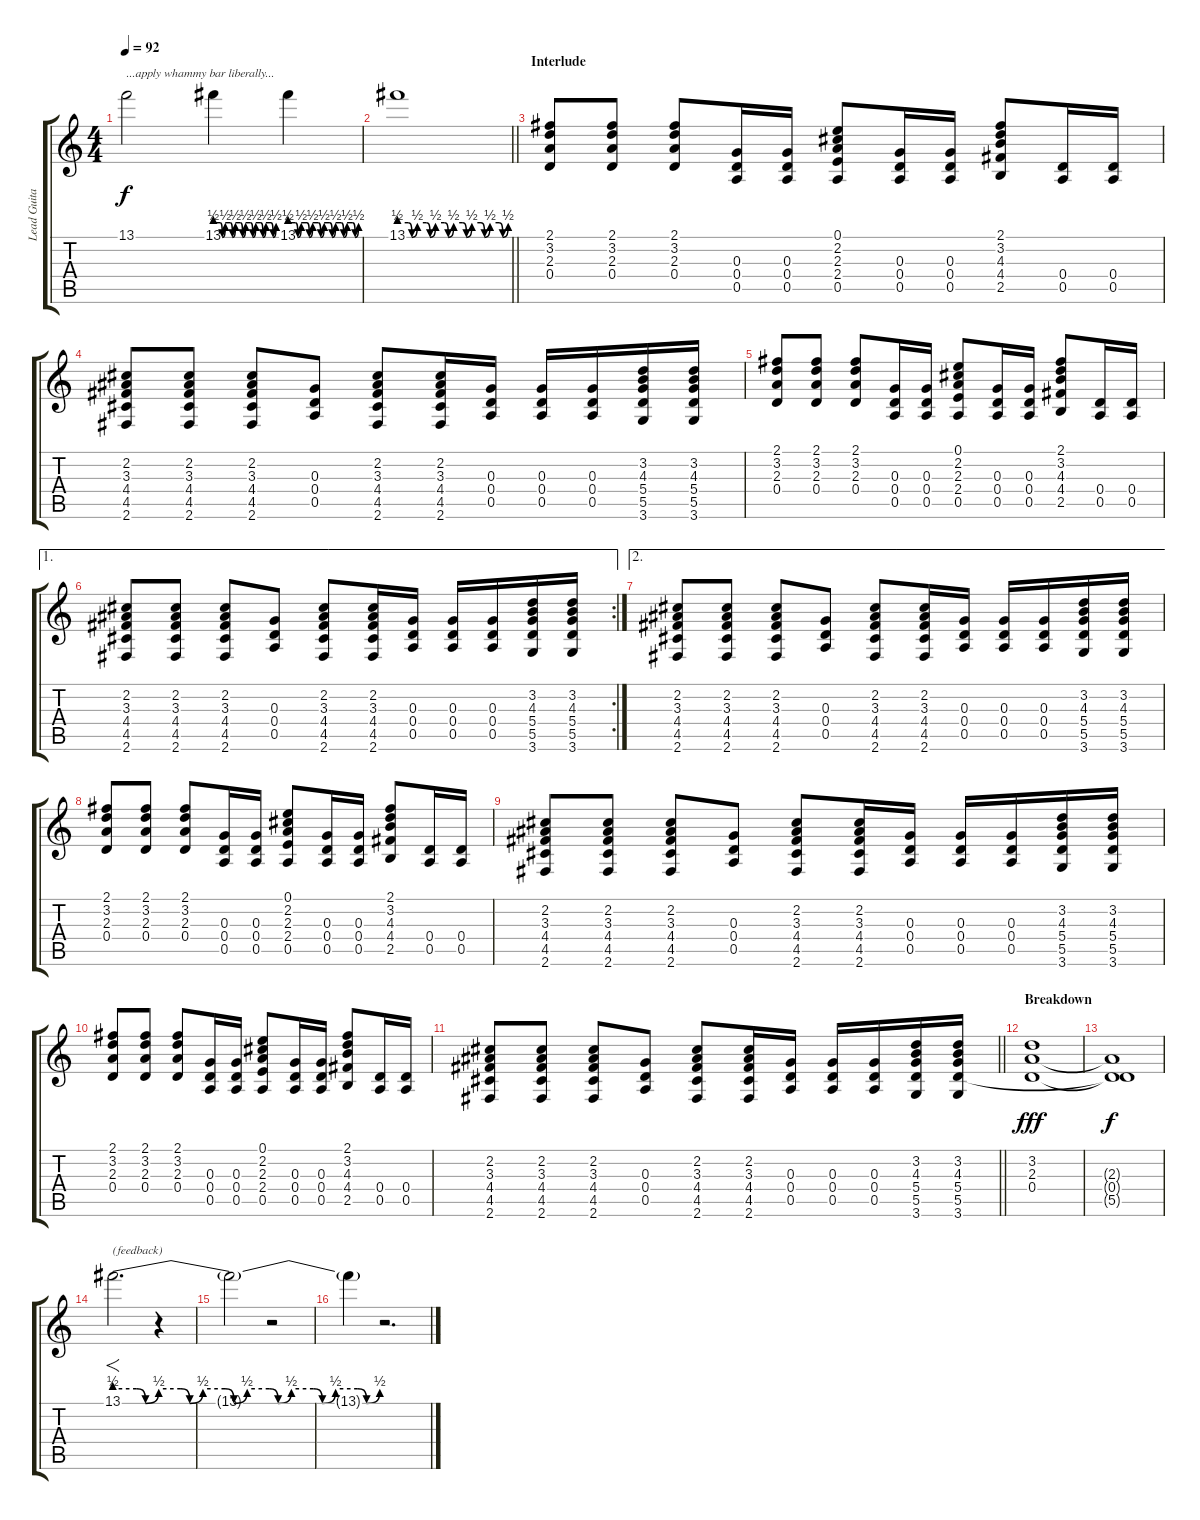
\track ("Lead Guitar" "Lead Guita") {instrument overdrivenguitar}
\staff {score tabs}
\tuning (E4 B3 G3 D3 A2 E2) {hide}
\ts (4 4)
\tempo 92
\clef g2
\ks c
13.1{t}.2{txt "...apply whammy bar liberally..." dy f} 13.1{be (custom 0 2 5 2 7 0 10 2 15 2 17 0 20 2 25 2 27 0 30 2 35 2 37 0 40 2 45 2 47 0 50 2 55 2 57 0 60 2)}.4 13.1{be (custom 0 2 5 2 7 0 10 2 15 2 17 0 20 2 25 2 27 0 30 2 35 2 37 0 40 2 45 2 47 0 50 2 55 2 57 0 60 2)}.4 |
\barLineRight lightlight
13.1{be (custom 0 2 5 2 7 0 10 2 15 2 17 0 20 2 25 2 27 0 30 2 35 2 37 0 40 2 45 2 47 0 50 2 55 2 57 0 60 2)}.1 |
\section ("" "Interlude")
(2.1 3.2 2.3 0.4).8 (2.1 3.2 2.3 0.4).8 (2.1 3.2 2.3 0.4).8 (0.3 0.4 0.5).16 (0.3 0.4 0.5).16 (0.1 2.2 2.3 2.4 0.5).8 (0.3 0.4 0.5).16 (0.3 0.4 0.5).16 (2.1 3.2 4.3 4.4 2.5).8 (0.4 0.5).16 (0.4 0.5).16 |
(2.2 3.3 4.4 4.5 2.6).8 (2.2 3.3 4.4 4.5 2.6).8 (2.2 3.3 4.4 4.5 2.6).8 (0.3 0.4 0.5).8 (2.2 3.3 4.4 4.5 2.6).8 (2.2 3.3 4.4 4.5 2.6).16 (0.3 0.4 0.5).16 (0.3 0.4 0.5).16 (0.3 0.4 0.5).16 (3.2 4.3 5.4 5.5 3.6).16 (3.2 4.3 5.4 5.5 3.6).16 |
(2.1 3.2 2.3 0.4).8 (2.1 3.2 2.3 0.4).8 (2.1 3.2 2.3 0.4).8 (0.3 0.4 0.5).16 (0.3 0.4 0.5).16 (0.1 2.2 2.3 2.4 0.5).8 (0.3 0.4 0.5).16 (0.3 0.4 0.5).16 (2.1 3.2 4.3 4.4 2.5).8 (0.4 0.5).16 (0.4 0.5).16 |
\ae 1
\rc 2
(2.2 3.3 4.4 4.5 2.6).8 (2.2 3.3 4.4 4.5 2.6).8 (2.2 3.3 4.4 4.5 2.6).8 (0.3 0.4 0.5).8 (2.2 3.3 4.4 4.5 2.6).8 (2.2 3.3 4.4 4.5 2.6).16 (0.3 0.4 0.5).16 (0.3 0.4 0.5).16 (0.3 0.4 0.5).16 (3.2 4.3 5.4 5.5 3.6).16 (3.2 4.3 5.4 5.5 3.6).16 |
\ae 2
(2.2 3.3 4.4 4.5 2.6).8 (2.2 3.3 4.4 4.5 2.6).8 (2.2 3.3 4.4 4.5 2.6).8 (0.3 0.4 0.5).8 (2.2 3.3 4.4 4.5 2.6).8 (2.2 3.3 4.4 4.5 2.6).16 (0.3 0.4 0.5).16 (0.3 0.4 0.5).16 (0.3 0.4 0.5).16 (3.2 4.3 5.4 5.5 3.6).16 (3.2 4.3 5.4 5.5 3.6).16 |
(2.1 3.2 2.3 0.4).8 (2.1 3.2 2.3 0.4).8 (2.1 3.2 2.3 0.4).8 (0.3 0.4 0.5).16 (0.3 0.4 0.5).16 (0.1 2.2 2.3 2.4 0.5).8 (0.3 0.4 0.5).16 (0.3 0.4 0.5).16 (2.1 3.2 4.3 4.4 2.5).8 (0.4 0.5).16 (0.4 0.5).16 |
(2.2 3.3 4.4 4.5 2.6).8 (2.2 3.3 4.4 4.5 2.6).8 (2.2 3.3 4.4 4.5 2.6).8 (0.3 0.4 0.5).8 (2.2 3.3 4.4 4.5 2.6).8 (2.2 3.3 4.4 4.5 2.6).16 (0.3 0.4 0.5).16 (0.3 0.4 0.5).16 (0.3 0.4 0.5).16 (3.2 4.3 5.4 5.5 3.6).16 (3.2 4.3 5.4 5.5 3.6).16 |
(2.1 3.2 2.3 0.4).8 (2.1 3.2 2.3 0.4).8 (2.1 3.2 2.3 0.4).8 (0.3 0.4 0.5).16 (0.3 0.4 0.5).16 (0.1 2.2 2.3 2.4 0.5).8 (0.3 0.4 0.5).16 (0.3 0.4 0.5).16 (2.1 3.2 4.3 4.4 2.5).8 (0.4 0.5).16 (0.4 0.5).16 |
\barLineRight lightlight
(2.2 3.3 4.4 4.5 2.6).8 (2.2 3.3 4.4 4.5 2.6).8 (2.2 3.3 4.4 4.5 2.6).8 (0.3 0.4 0.5).8 (2.2 3.3 4.4 4.5 2.6).8 (2.2 3.3 4.4 4.5 2.6).16 (0.3 0.4 0.5).16 (0.3 0.4 0.5).16 (0.3 0.4 0.5).16 (3.2 4.3 5.4 5.5 3.6).16 (3.2 4.3 5.4 5.5 3.6).16 |
\section ("" "Breakdown")
(3.2 2.3 0.4).1{dy fff} |
(2.3{t} 0.4{t} 5.5{t}).1{dy f volume 4} |
13.1{be (custom 0 2 5 2 7 0 10 2 15 2 17 0 20 2 25 2 27 0 30 2 35 2 37 0 40 2 45 2 47 0 50 2 55 2 57 0 60 2)}.2{f d txt "(feedback)" volume 11} r.4 |
13.1{t}.2 r.2 |
13.1{t}.4 r.2{d}
